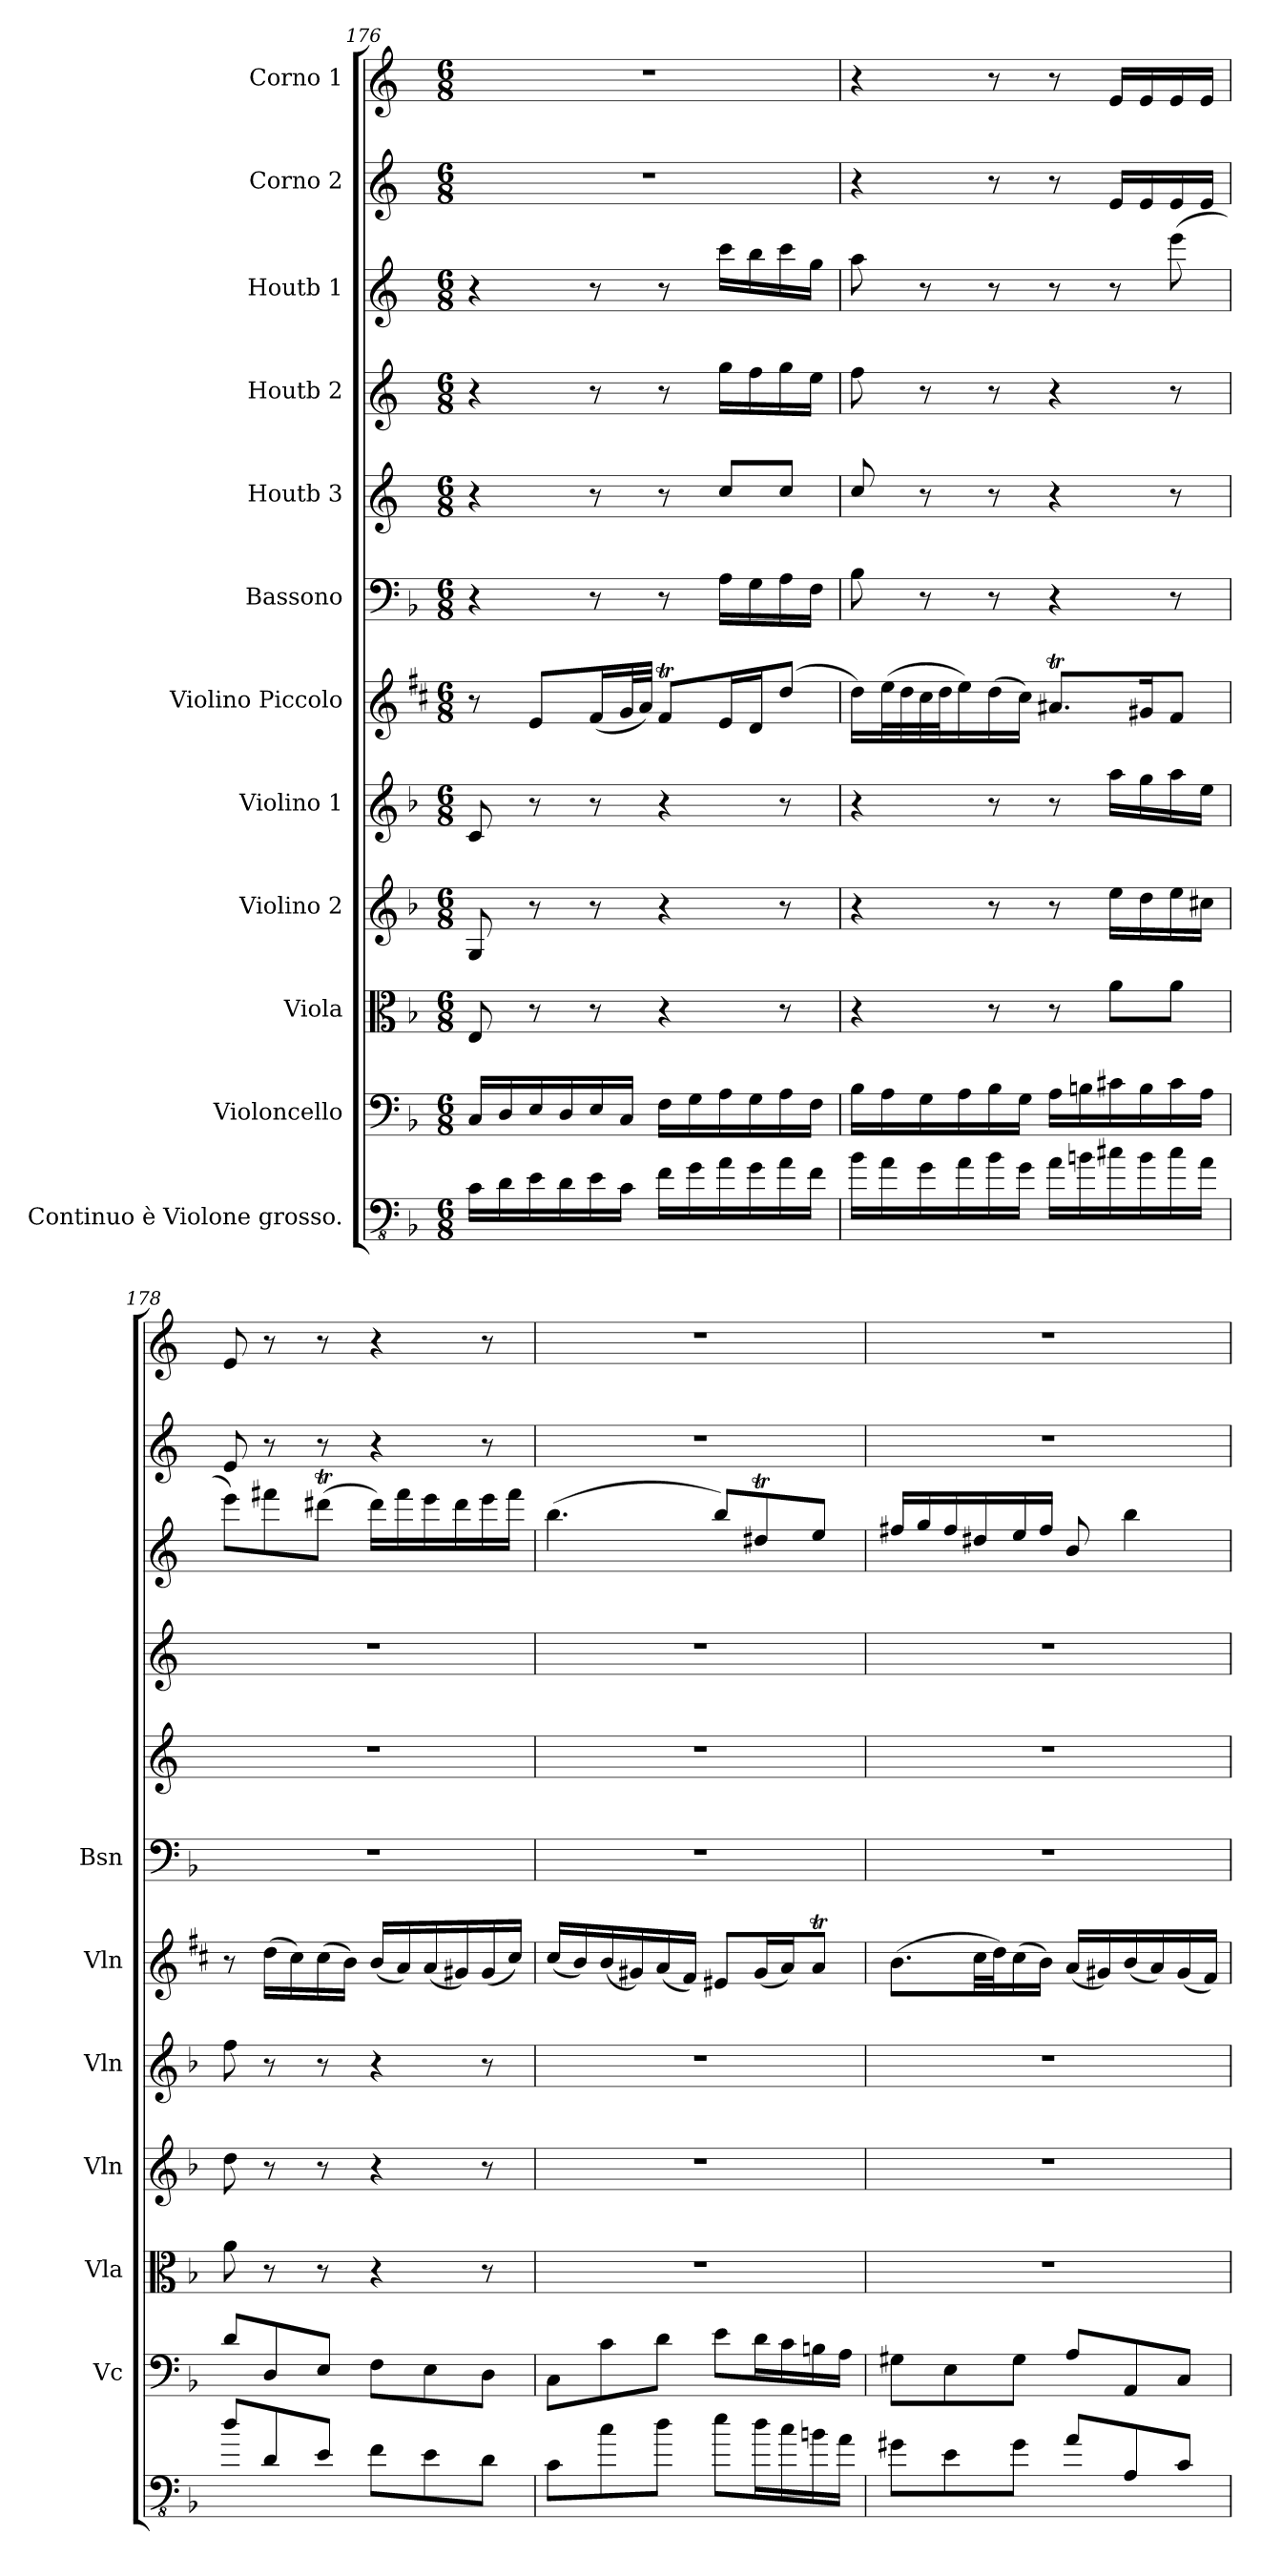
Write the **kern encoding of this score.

**kern	**kern	**dynam	**kern	**dynam	**kern	**dynam	**kern	**dynam	**kern	**kern	**kern	**dynam	**kern	**dynam	**kern	**dynam	**kern	**kern
*part12	*part11	*part11	*part10	*part10	*part9	*part9	*part8	*part8	*part7	*part6	*part5	*part5	*part4	*part4	*part3	*part3	*part2	*part1
*staff12	*staff11	*staff11	*staff10	*staff10	*staff9	*staff9	*staff8	*staff8	*staff7	*staff6	*staff5	*staff5	*staff4	*staff4	*staff3	*staff3	*staff2	*staff1
*I"Continuo è Violone grosso.	*I"Violoncello	*	*I"Viola	*	*I"Violino 2	*	*I"Violino 1	*	*I"Violino Piccolo	*I"Bassono	*I"Houtb 3	*	*I"Houtb 2	*	*I"Houtb 1	*	*I"Corno 2	*I"Corno 1
*	*I'Vc	*	*I'Vla	*	*I'Vln	*	*I'Vln	*	*I'Vln	*I'Bsn	*	*	*	*	*	*	*	*
!!LO:PB:g=z
*clefFv4	*clefF4	*	*clefC3	*	*clefG2	*	*clefG2	*	*clefG2	*clefF4	*clefG2	*	*clefG2	*	*clefG2	*	*clefG2	*clefG2
*ITrd7c12	*	*	*	*	*	*	*	*	*ITrd-2c-3	*	*ITrd4c7	*	*ITrd4c7	*	*ITrd4c7	*	*ITrd4c7	*ITrd4c7
*k[b-]	*k[b-]	*	*k[b-]	*	*k[b-]	*	*k[b-]	*	*k[b-]	*k[b-]	*k[b-]	*	*k[b-]	*	*k[b-]	*	*k[b-]	*k[b-]
*M6/8	*M6/8	*	*M6/8	*	*M6/8	*	*M6/8	*	*M6/8	*M6/8	*M6/8	*	*M6/8	*	*M6/8	*	*M6/8	*M6/8
=176	=176	=176	=176	=176	=176	=176	=176	=176	=176	=176	=176	=176	=176	=176	=176	=176	=176	=176
!	!	!LO:DY:b	!	!	!	!	!	!	!	!	!	!	!	!	!	!	!	!
16CC\LL	16C/LL	other-dynamics	8E/	.	8G/	.	8c/	.	8r	4r	4r	.	4r	.	4r	.	2.r	2.r
16DD\	16D/	.	.	.	.	.	.	.	.	.	.	.	.	.	.	.	.	.
16EE\	16E/	.	8r	.	8r	.	8r	.	8g/L	.	.	.	.	.	.	.	.	.
16DD\	16D/	.	.	.	.	.	.	.	.	.	.	.	.	.	.	.	.	.
16EE\	16E/	.	8r	.	8r	.	8r	.	(16a/L	8r	8r	.	8r	.	8r	.	.	.
16CC\JJ	16C/JJ	.	.	.	.	.	.	.	32b-/L	.	.	.	.	.	.	.	.	.
.	.	.	.	.	.	.	.	.	32cc/JJJ)	.	.	.	.	.	.	.	.	.
16FF\LL	16F\LL	.	4r	.	4r	.	4r	.	8at/L	8r	8r	.	8r	.	8r	.	.	.
16GG\	16G\	.	.	.	.	.	.	.	.	.	.	.	.	.	.	.	.	.
!	!	!	!	!	!	!	!	!	!	!	!	!LO:DY:b	!	!LO:DY:b	!	!LO:DY:b	!	!
16AA\	16A\	.	.	.	.	.	.	.	16g/L	16A\LL	8f/L	other-dynamics	16cc\LL	other-dynamics	16ff\LL	other-dynamics	.	.
16GG\	16G\	.	.	.	.	.	.	.	16f/J	16G\	.	.	16b-\	.	16ee\	.	.	.
16AA\	16A\	.	8r	.	8r	.	8r	.	(8ff\J	16A\	8f/J	.	16cc\	.	16ff\	.	.	.
16FF\JJ	16F\JJ	.	.	.	.	.	.	.	.	16F\JJ	.	.	16a\JJ	.	16cc\JJ	.	.	.
=177	=177	=177	=177	=177	=177	=177	=177	=177	=177	=177	=177	=177	=177	=177	=177	=177	=177	=177
16BB-\LL	16B-\LL	.	4r	.	4r	.	4r	.	16ff\LL)	8B-\	8f/	.	8b-\	.	8dd\	.	4r	4r
16AA\	16A\	.	.	.	.	.	.	.	(32gg\L	.	.	.	.	.	.	.	.	.
.	.	.	.	.	.	.	.	.	32ff\	.	.	.	.	.	.	.	.	.
16GG\	16G\	.	.	.	.	.	.	.	32ee\	8r	8r	.	8r	.	8r	.	.	.
.	.	.	.	.	.	.	.	.	32ff\J	.	.	.	.	.	.	.	.	.
16AA\	16A\	.	.	.	.	.	.	.	16gg\)	.	.	.	.	.	.	.	.	.
16BB-\	16B-\	.	8r	.	8r	.	8r	.	(16ff\	8r	8r	.	8r	.	8r	.	8r	8r
16GG\JJ	16G\JJ	.	.	.	.	.	.	.	16ee\JJ)	.	.	.	.	.	.	.	.	.
16AA\LL	16A\LL	.	8r	.	8r	.	8r	.	8.cc#Xt/L	4r	4r	.	4r	.	8r	.	8r	8r
16BBn\	16Bn\	.	.	.	.	.	.	.	.	.	.	.	.	.	.	.	.	.
!	!	!	!	!LO:DY:b	!	!LO:DY:b	!	!LO:DY:b	!	!	!	!	!	!	!	!	!	!
16C#X\	16c#X\	.	8a\L	other-dynamics	16ee\LL	other-dynamics	16aa\LL	other-dynamics	.	.	.	.	.	.	8r	.	16A/LL	16A/LL
16BB\	16B\	.	.	.	16dd\	.	16gg\	.	16bn/K	.	.	.	.	.	.	.	16A/	16A/
16C#\	16c#\	.	8a\J	.	16ee\	.	16aa\	.	8a/J	8r	8r	.	8r	.	(8aa\	.	16A/	16A/
16AA\JJ	16A\JJ	.	.	.	16cc#X\JJ	.	16ee\JJ	.	.	.	.	.	.	.	.	.	16A/JJ	16A/JJ
=178	=178	=178	=178	=178	=178	=178	=178	=178	=178	=178	=178	=178	=178	=178	=178	=178	=178	=178
8D\L	8d\L	.	8a\	.	8dd\	.	8ff\	.	8r	2.r	2.r	.	2.r	.	8aa\L)	.	8A/	8A/
8DD/	8D/	.	8r	.	8r	.	8r	.	(16ff\LL	.	.	.	.	.	8bbn\	.	8r	8r
.	.	.	.	.	.	.	.	.	16ee\)	.	.	.	.	.	.	.	.	.
8EE/J	8E/J	.	8r	.	8r	.	8r	.	(16ee\	.	.	.	.	.	(8gg#Xt\J	.	8r	8r
.	.	.	.	.	.	.	.	.	16dd\JJ)	.	.	.	.	.	.	.	.	.
8FF\L	8F\L	.	4r	.	4r	.	4r	.	(16dd/LL	.	.	.	.	.	16gg#\LL)	.	4r	4r
.	.	.	.	.	.	.	.	.	16cc/)	.	.	.	.	.	16bb\	.	.	.
8EE\	8E\	.	.	.	.	.	.	.	(16cc/	.	.	.	.	.	16aa\	.	.	.
.	.	.	.	.	.	.	.	.	16bn/)	.	.	.	.	.	16gg#\	.	.	.
8DD\J	8D\J	.	8r	.	8r	.	8r	.	(16b/	.	.	.	.	.	16aa\	.	8r	8r
.	.	.	.	.	.	.	.	.	16ee/JJ)	.	.	.	.	.	16bb\JJ	.	.	.
=179	=179	=179	=179	=179	=179	=179	=179	=179	=179	=179	=179	=179	=179	=179	=179	=179	=179	=179
8CC\L	8C\L	.	2.r	.	2.r	.	2.r	.	(16ee/LL	2.r	2.r	.	2.r	.	(4.ee\	.	2.r	2.r
.	.	.	.	.	.	.	.	.	16dd/)	.	.	.	.	.	.	.	.	.
8C\	8c\	.	.	.	.	.	.	.	(16dd/	.	.	.	.	.	.	.	.	.
.	.	.	.	.	.	.	.	.	16bn/)	.	.	.	.	.	.	.	.	.
8D\J	8d\J	.	.	.	.	.	.	.	(16cc/	.	.	.	.	.	.	.	.	.
.	.	.	.	.	.	.	.	.	16a/JJ)	.	.	.	.	.	.	.	.	.
8E\L	8e\L	.	.	.	.	.	.	.	8g#X/L	.	.	.	.	.	8ee\L)	.	.	.
16D\L	16d\L	.	.	.	.	.	.	.	(16b/L	.	.	.	.	.	8g#Xt/	.	.	.
16C\	16c\	.	.	.	.	.	.	.	16cc/J)	.	.	.	.	.	.	.	.	.
16BBn\	16Bn\	.	.	.	.	.	.	.	8ccT/J	.	.	.	.	.	8a/J	.	.	.
16AA\JJ	16A\JJ	.	.	.	.	.	.	.	.	.	.	.	.	.	.	.	.	.
=180	=180	=180	=180	=180	=180	=180	=180	=180	=180	=180	=180	=180	=180	=180	=180	=180	=180	=180
8GG#X\L	8G#X\L	.	2.r	.	2.r	.	2.r	.	(8.dd\L	2.r	2.r	.	2.r	.	16bn/LL	.	2.r	2.r
.	.	.	.	.	.	.	.	.	.	.	.	.	.	.	16cc/	.	.	.
8EE\	8E\	.	.	.	.	.	.	.	.	.	.	.	.	.	16b/	.	.	.
.	.	.	.	.	.	.	.	.	32ee\LL	.	.	.	.	.	16g#X/	.	.	.
.	.	.	.	.	.	.	.	.	32ff\J)	.	.	.	.	.	.	.	.	.
8GG#\J	8G#\J	.	.	.	.	.	.	.	(16ee\	.	.	.	.	.	16a/	.	.	.
.	.	.	.	.	.	.	.	.	16dd\JJ)	.	.	.	.	.	16b/JJ	.	.	.
8AA\L	8A\L	.	.	.	.	.	.	.	(16cc/LL	.	.	.	.	.	8e/	.	.	.
.	.	.	.	.	.	.	.	.	16bn/)	.	.	.	.	.	.	.	.	.
8AAA/	8AA/	.	.	.	.	.	.	.	(16dd/	.	.	.	.	.	4ee\	.	.	.
.	.	.	.	.	.	.	.	.	16cc/)	.	.	.	.	.	.	.	.	.
8CC/J	8C/J	.	.	.	.	.	.	.	(16b/	.	.	.	.	.	.	.	.	.
.	.	.	.	.	.	.	.	.	16a/JJ)	.	.	.	.	.	.	.	.	.
=	=	=	=	=	=	=	=	=	=	=	=	=	=	=	=	=	=	=
*-	*-	*-	*-	*-	*-	*-	*-	*-	*-	*-	*-	*-	*-	*-	*-	*-	*-	*-
